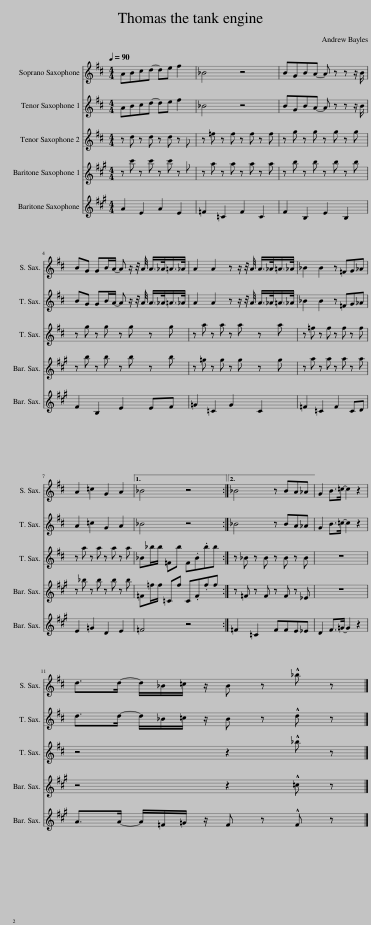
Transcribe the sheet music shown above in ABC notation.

X:1
%%score 1 2 3 4 5
L:1/8
Q:1/4=90
M:4/4
I:linebreak $
K:none
V:1 treble transpose=-2
V:2 treble transpose=-14
V:3 treble transpose=-14
V:4 treble transpose=-21
V:5 treble transpose=-21
V:1
[K:D] ABcd- de f2 | _B4 z4 | BGBA- A z z z/ B/ |$ BG GB/A/- A z/ z/4 A/4 A/>_A/=A/>_A/ | A2 A2 z z/ z/4 A/4 A/>_A/=A/>_A/ | %5
 _B2 B2 z =FG_A |$ A2 =c2 G2 A2 |1 _B4 z4 :|2 _B4 z BA_A || G2 B>=c- c2 z2 |$ %10
 d>d- d/_B/=c/ z/ B z !^!_b z |] %11
V:2
[K:D] ABcd- de f2 | _B4 z4 | BGBA- A z z z/ B/ |$ BG GB/A/- A z/ z/4 A/4 A/>_A/=A/>_A/ | A2 A2 z z/ z/4 A/4 A/>_A/=A/>_A/ | %5
 _B2 B2 z =FG_A |$ A2 =c2 G2 A2 |1 _B4 z4 :|2 _B4 z BA_A || G2 B>=c- c2 z2 |$ %10
 d>d- d/_B/=c/ z/ B z !^!d z |] %11
V:3
[K:D] z d z d z d z x | z =f z f z f z f | z g z g z g z g |$ z g z g z g z g | z a z a z a z a | %5
 z =f z f z f z f |$ z a z a z a z a |1 _B_b/b/ =Fb F.B.bb :|2 z _B z B z B z B || z8 |$ %10
 z4 z2 !^!_b z |] %11
V:4
[K:A] z c' z c' z c' z x | z a z a z a z a | z b z b z b z b |$ z b z b z b z b | z =g z g z g z g | %5
 z a z a z a z a |$ z _b z b z b z b |1 =F=f/f/ =Cf C.F.ff :|2 z =F z F z F z _E || z8 |$ %10
 z4 z2 !^!=c z |] %11
V:5
[K:A] A2 E2 A2 E2 | =F2 =C2 F2 C2 | F2 B,2 E2 B,2 |$ F2 B,2 E2 EF | =G2 =C2 G2 C2 | %5
 =F2 =C2 F2 CD |$ E2 =G2 D2 E2 |1 =F4 z4 :|2 =F2 =C2 FFE_E || D2 F>=G- G2 z2 |$ %10
 A>A- A/=F/=G/ z/ F z !^!F z |] %11
